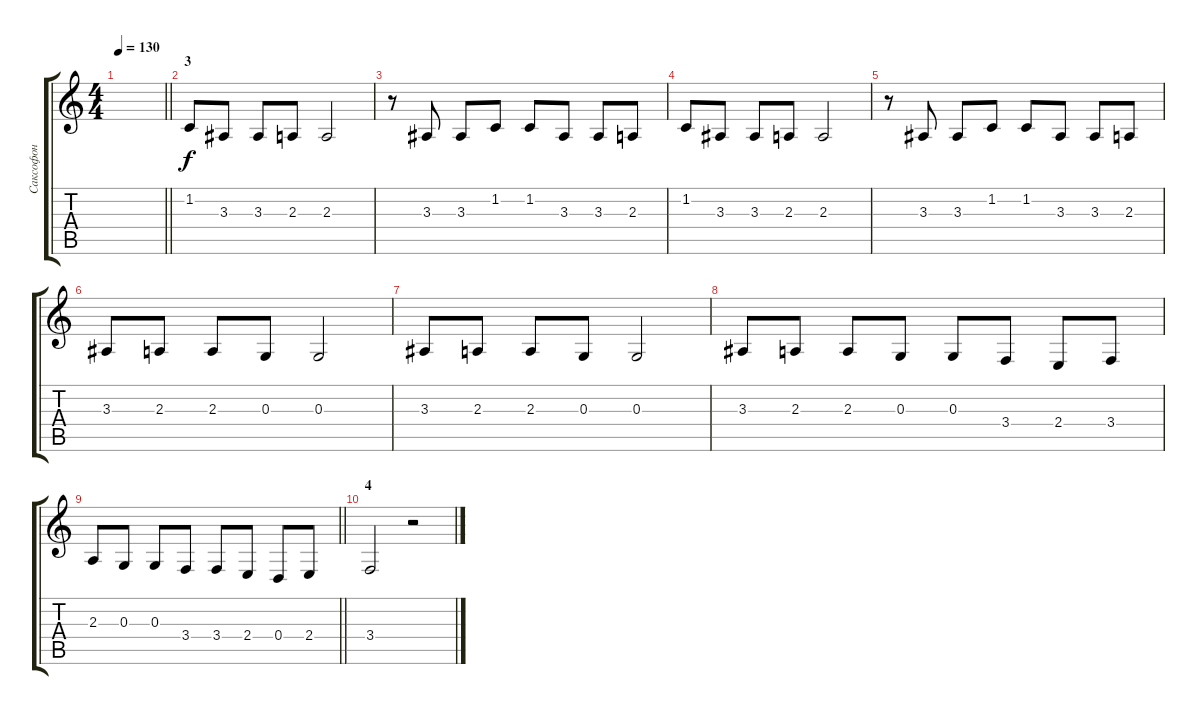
\track ("Саксофон" "Саксофон") {instrument altosax}
\staff {score tabs}
\tuning (E4 B3 G3 D3 A2 E2) {hide}
\ts (4 4)
\tempo 130
\clef g2
\barLineRight lightlight
\ks c
|
\section ("" "3")
1.2.8 3.3.8 3.3.8 2.3.8 2.3.2 |
r.8 3.3.8 3.3.8 1.2.8 1.2.8 3.3.8 3.3.8 2.3.8 |
1.2.8 3.3.8 3.3.8 2.3.8 2.3.2 |
r.8 3.3.8 3.3.8 1.2.8 1.2.8 3.3.8 3.3.8 2.3.8 |
3.3.8 2.3.8 2.3.8 0.3.8 0.3.2 |
3.3.8 2.3.8 2.3.8 0.3.8 0.3.2 |
3.3.8 2.3.8 2.3.8 0.3.8 0.3.8 3.4.8 2.4.8 3.4.8 |
\barLineRight lightlight
2.3.8 0.3.8 0.3.8 3.4.8 3.4.8 2.4.8 0.4.8 2.4.8 |
\section ("" "4")
3.4.2 r.2
